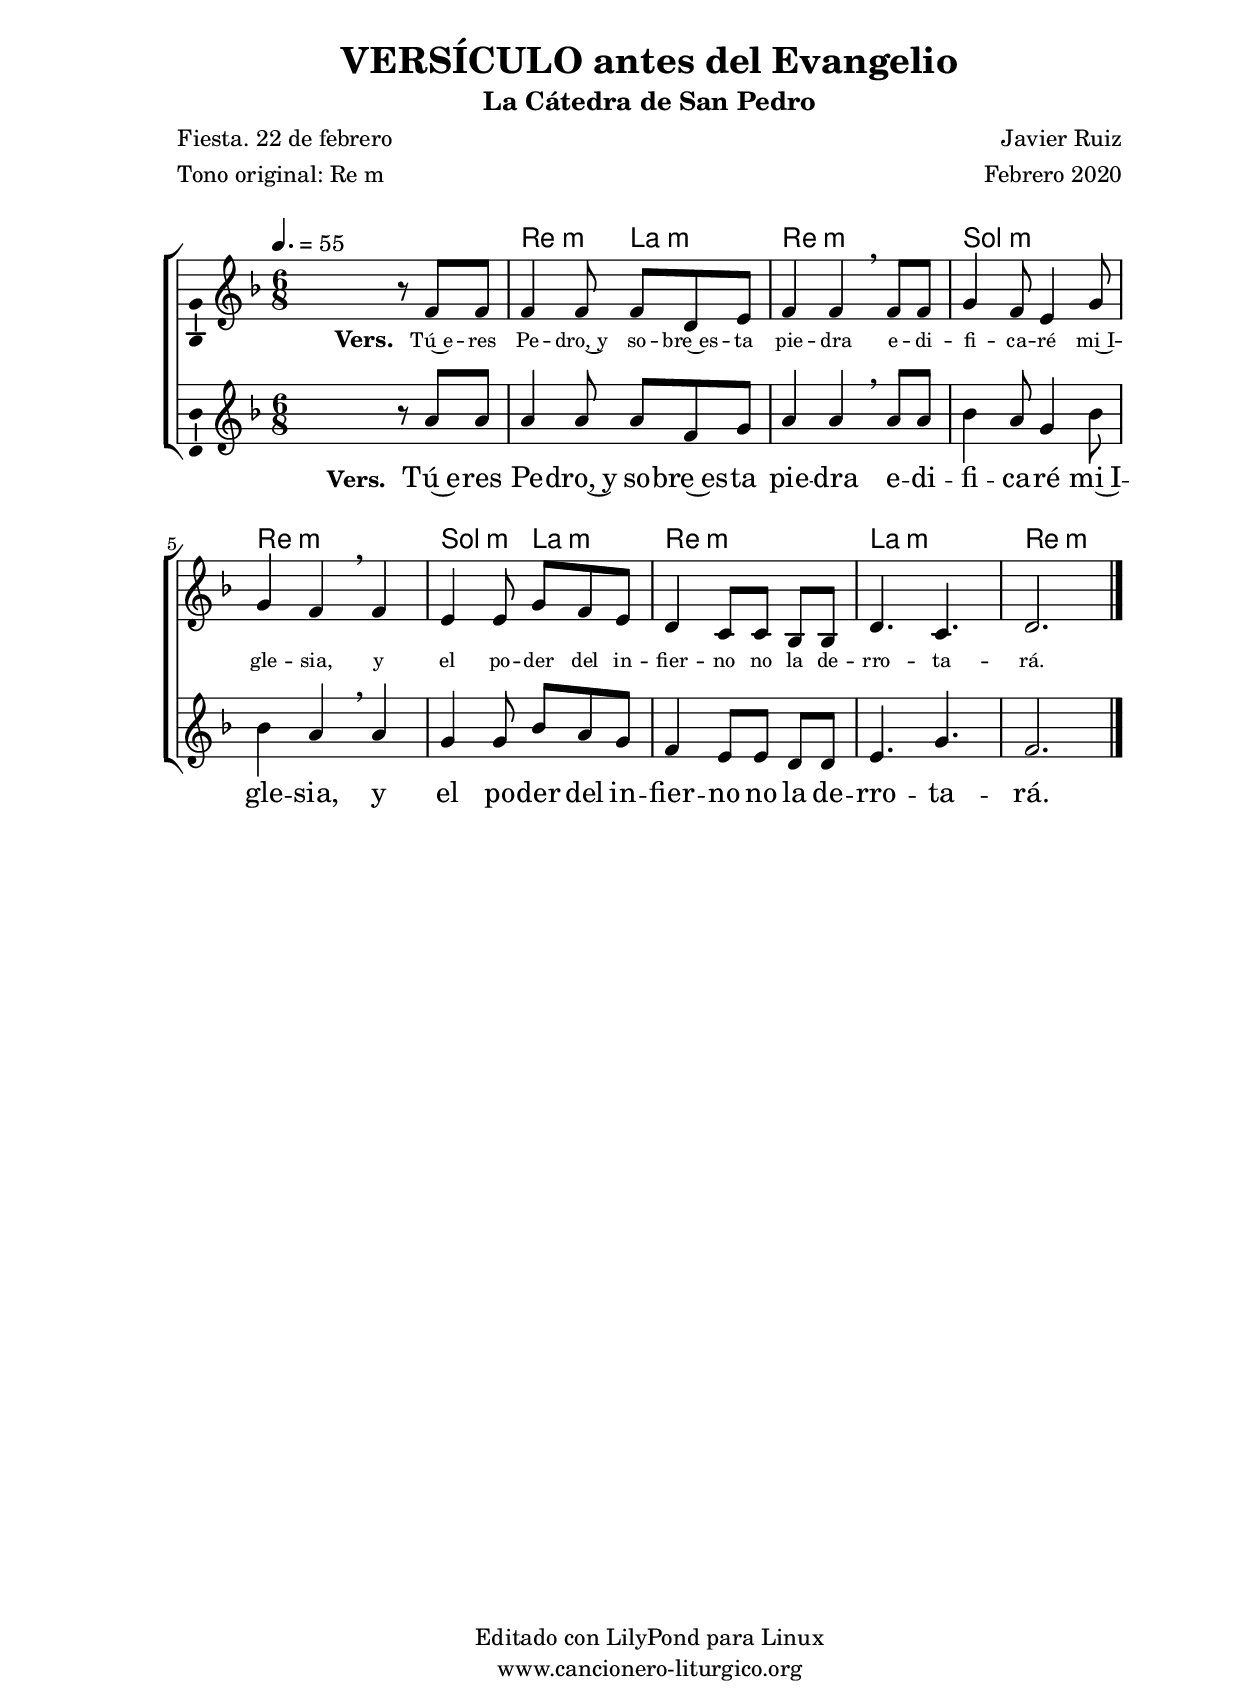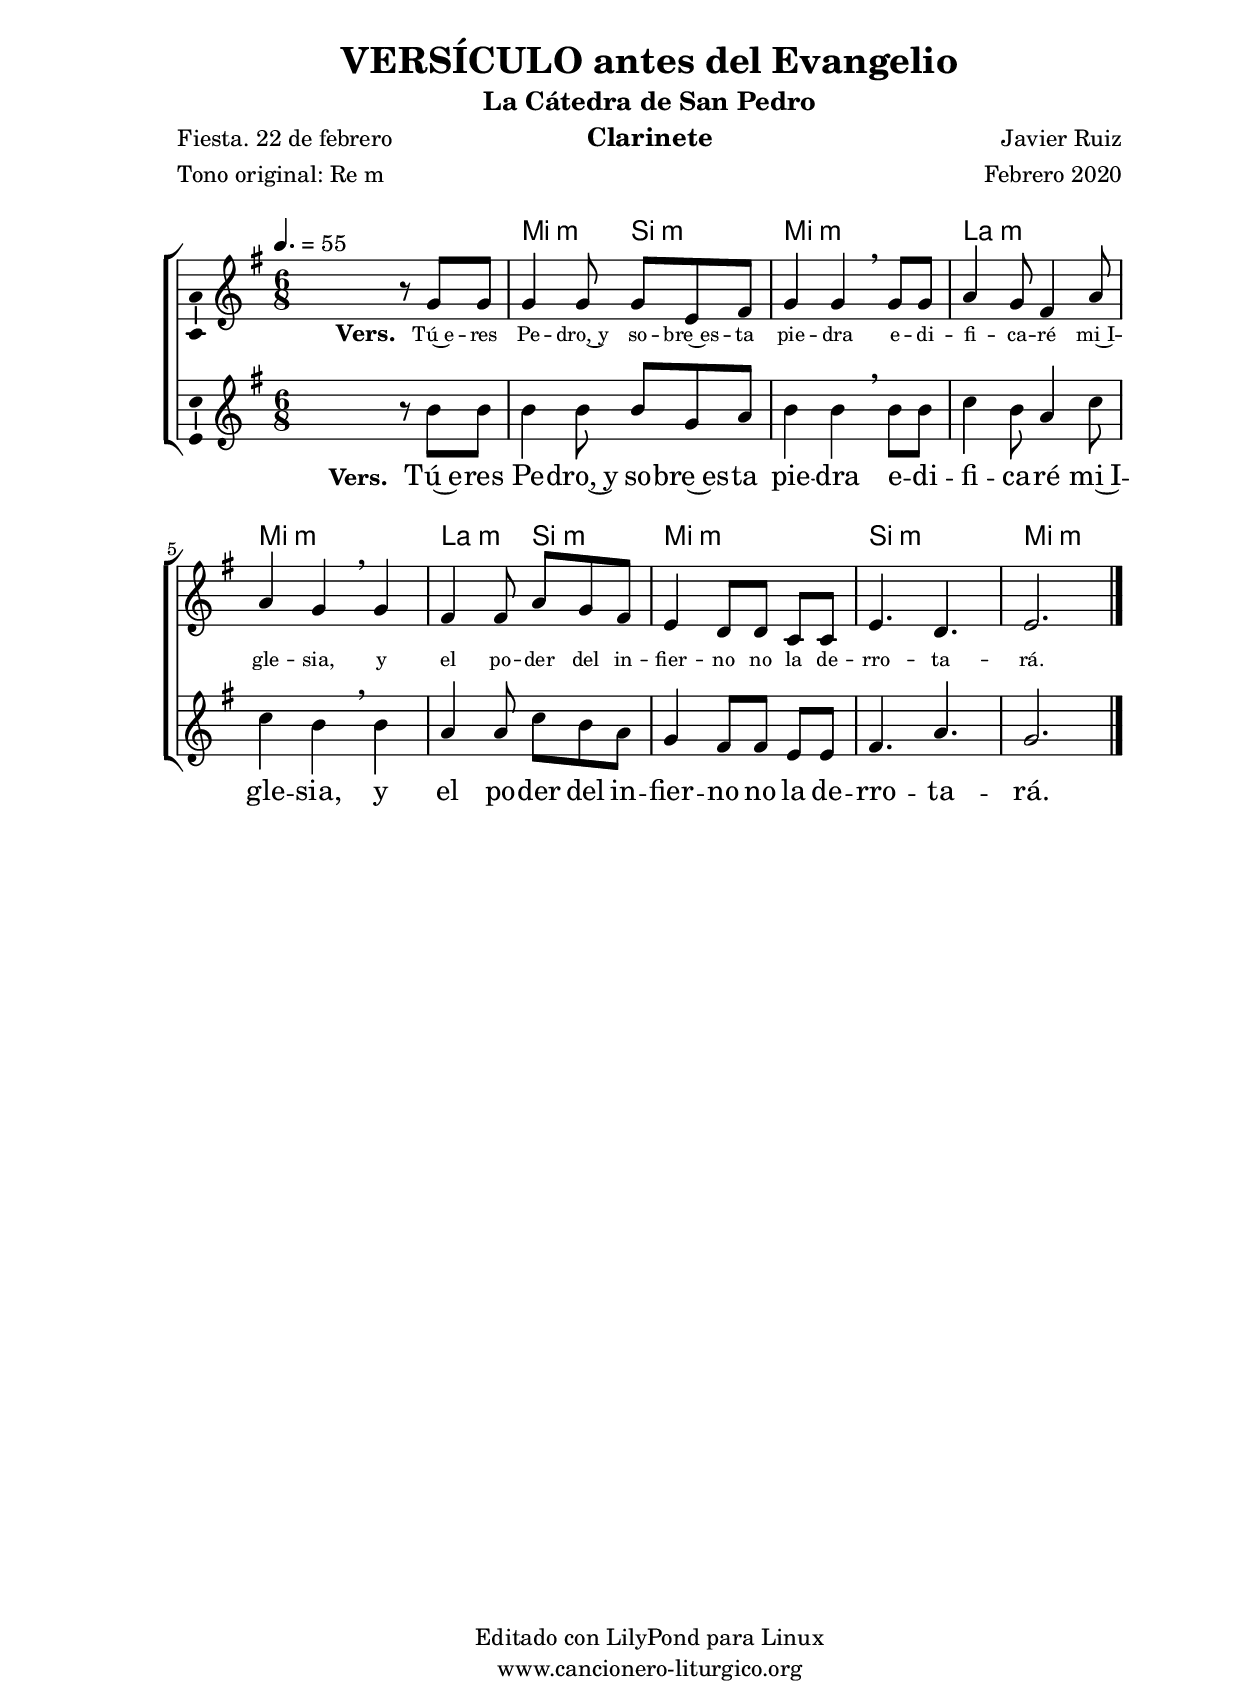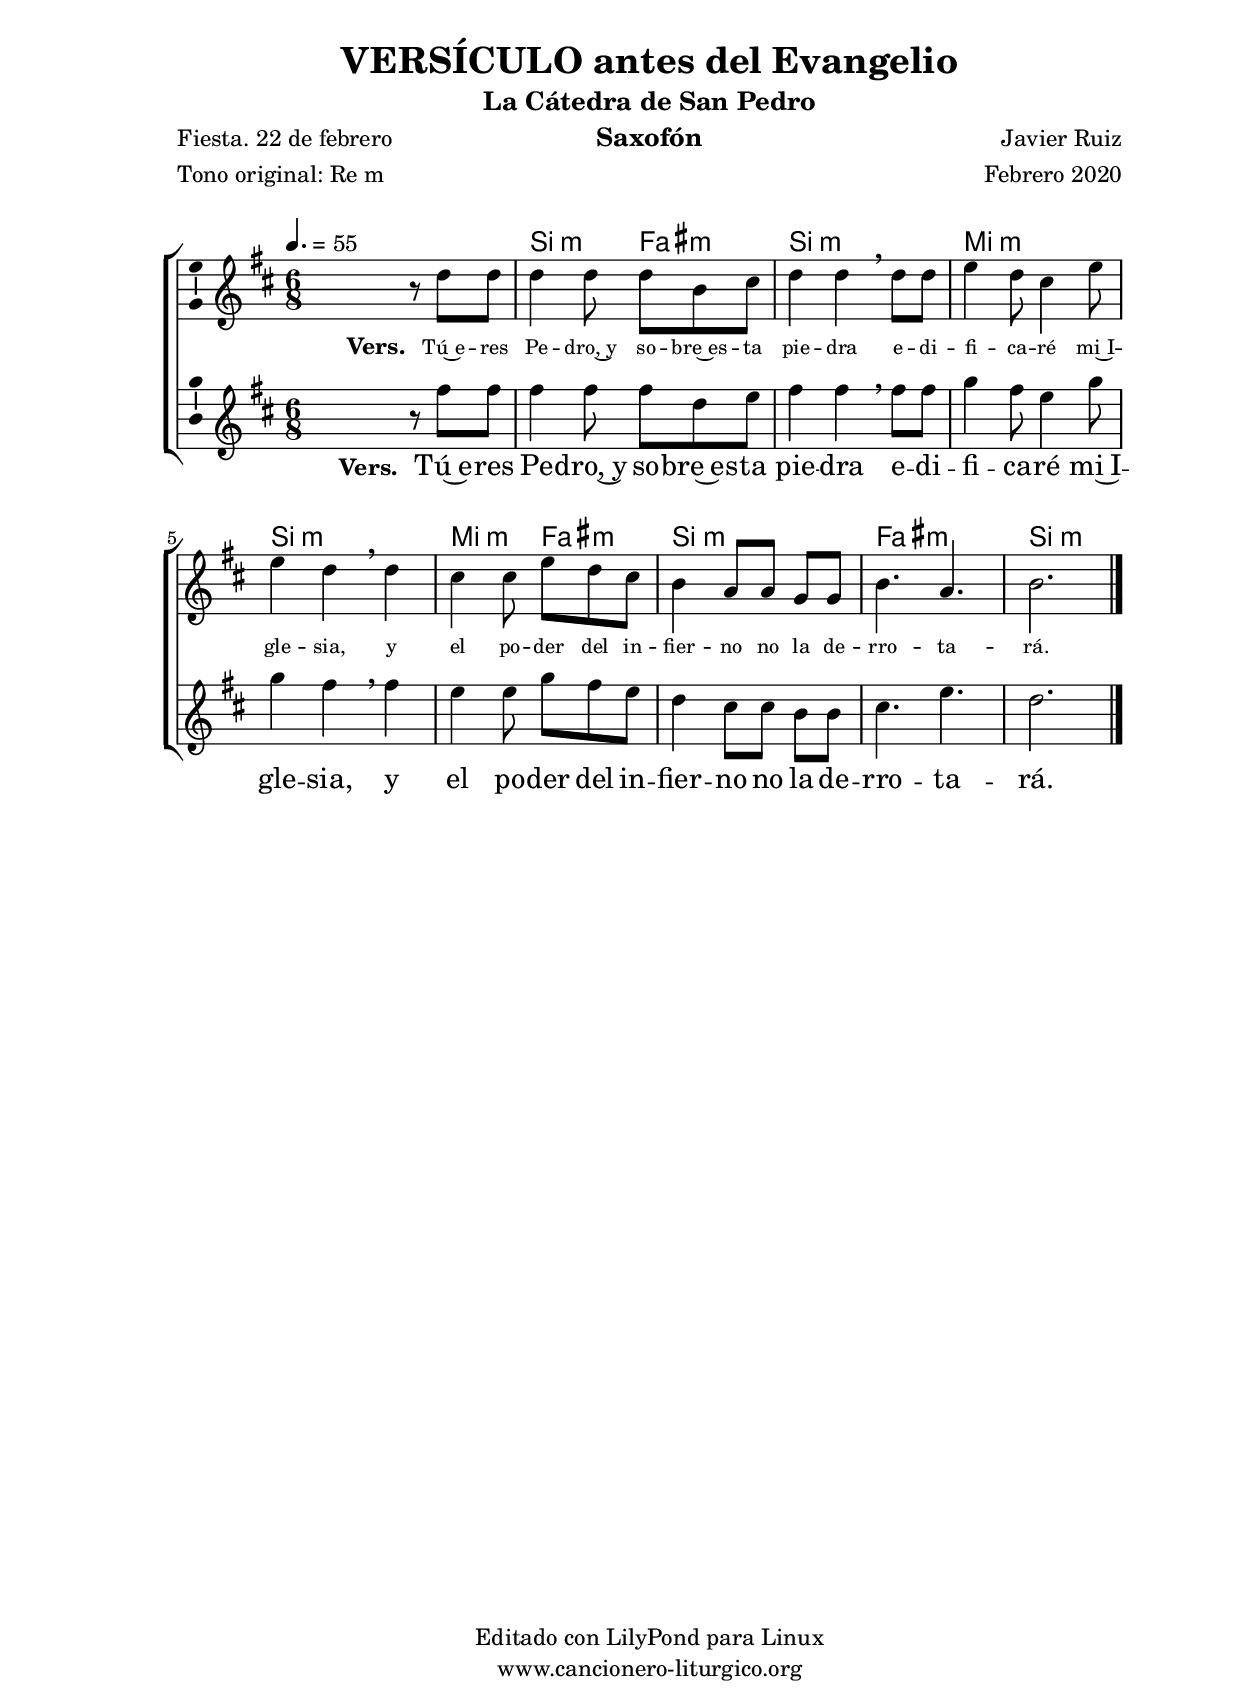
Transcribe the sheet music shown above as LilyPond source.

%
%para convertir .midi en .wav:
%timidity filename.midi -Ow -o finename.wav
%
%
%Para convertir de .wav a .mp3:
%lame -h -m j filename.wav
%
%
%para escuchar el midi:
%timidity nombrefichero.midi
%


%versión de lilypond para la que se ha escrito esta partitura:
\version "2.16.0"

	%Tamaño papel
	#(set-default-paper-size "a4")
	%Tamaño partitura
	#(set-global-staff-size 20)
	%No responde al pulsar sobre una nota
	#(ly:set-option 'point-and-click #f)

%parámetros del encabezamiento:
\header {
	title = "VERSÍCULO antes del Evangelio"
	subtitle = "La Cátedra de San Pedro"
	composer = "Javier Ruiz"
	poet = "Fiesta. 22 de febrero"
	meter = "Tono original: Re m"
	arranger = "Febrero 2020"
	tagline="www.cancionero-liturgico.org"
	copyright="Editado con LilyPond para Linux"
	tiempo = "Cuaresma"
	usos = "Aclamación"
	letra = "Tú eres Pedro, y sobre esta piedra edificaré mi Iglesia, y el poder del infierno no la derrotará."
	}

%parámetros asociados al papel:
\paper  {
	oddHeaderMarkup = \markup {\fill-line { \on-the-fly #not-first-page \fromproperty #'header:title \on-the-fly #not-first-page \fromproperty #'header:composer }}
	evenHeaderMarkup = \markup {\fill-line { \fromproperty #'header:composer \fromproperty #'header:title }}
	#(set-paper-size "a4")
	print-page-number = ##f
	first-page-number = 1
	print-first-page-number = ##f
%	head-separation = 3.0 \cm
	top-margin = 1.5 \cm
%	top-margin = 2.0 \cm
%%%	bottom-margin = 0.5\cm
	bottom-margin = 0.2\cm
	left-margin = 3.0 \cm
	line-width = 16.0 \cm 
	indent = 0\mm
	interscoreline = 2.\mm
	between-system-space = 15\mm
%	para que las partituras no llenen la hoja:
	ragged-bottom = ##t
%	idem para la última hoja:
	ragged-last-bottom = ##f
%	para que las partituras llenen el ancho del papel:
	ragged-last = ##f
	after-title-space = 2.5 \cm
%page-count=2
system-count=2

	%Flexible Vertical Spacing
%	markup-markup-spacing =
%	#'((basic-distance . 15) (minimum-distance . 15) (padding . 3))
	markup-system-spacing =
	#'((basic-distance . 15) (minimum-distance . 15) (padding . 3))
	system-system-spacing =
	#'((basic-distance . 15) (minimum-distance . 15) (padding . 3))
	score-system-spacing =
	#'((basic-distance . 15) (minimum-distance . 15) (padding . 5))
%	top-system-spacing = % header
%	#'((basic-distance . 8) (minimum-distance . 0) (padding . 0))
%	top-markup-spacing =
%	#'((basic-distance . 20) (minimum-distance . 20) (padding . 0))
	last-bottom-spacing = % footer
	#'((basic-distance . 5) (minimum-distance . 5) (padding . 0))
%	score-markup-spacing =
%	#'((basic-distance . 16) (minimum-distance . 13) (padding . 0))

	}


%parámetros que afectan a toda la partitura:
global =  {
	%clave de sol (G):
	\clef G
	%armadura:
%	\transpose ees f
	\key d \minor
	\tempo 4.=55
	\set Score.tempoHideNote = ##f
	}


acordes = {
	\italianChords
	\chordmode {
%	\transpose ees f
{

s2.
d4.:m a:m d2.:m g:m d:m g4.:m a:m d2.:m a2.:m d2.:m

	}
	}
}


melodiatrompeta = 
%	\transpose ees f
{

	\relative c''{
	\time 6/8

s4. r4.
r2.
f4 a g8 f
e4. g
f2.
r2.
d4 f e8 d
c4. e
f2.

}
	\bar "|."
	}


melodiatres = 
%	\transpose ees f
{

	\relative c''{
	\time 6/8

s4 s8 r8 f,8 f
f4 f8 f d e
f4 f \breathe f8 f
g4 f8 e4 g8
g4 f \breathe f
e4 e8 g f e
d4 c8 [c] \noBeam bes [bes]
d4. c
d2.

}

	\bar "|."
	}


melodiabajo = 
%	\transpose ees f
{

	%clave de fa (F):
	\clef F

	\relative c{
	\time 6/8

s4. r4 r8
d4 d8 a'4 a8
d,4 d e8 d
g4 g8 g f e
f4 e d
bes4 bes8 c4 c8
d4 d g8 f
e4 f8 g f e
d2.

}
	\bar "|."
	}


melodia = 
%	\transpose ees f
{

	\relative c'{
	\time 6/8

s4 s8 r8 a'8 a
a4 a8 a f g
a4 a \breathe a8 a
bes4 a8 g4 bes8
bes4 a \breathe a4
g4 g8 bes a g
f4 e8 [e] \noBeam d d
e4. g
f2.

}
	\bar "|."
	}


texto = \lyricmode {
\set stanza =#"Vers. " Tú~e -- res Pe -- dro,~y so -- bre~es -- ta pie -- dra
e -- di -- fi -- ca -- ré mi~I -- gle -- sia,
y el po -- der del in -- fier -- no no la de -- rro -- ta -- rá.

	}

textotres = \lyricmode {
\override LyricText #'font-size = #-1
\set stanza =#"Vers. " Tú~e -- res Pe -- dro,~y so -- bre~es -- ta pie -- dra
e -- di -- fi -- ca -- ré mi~I -- gle -- sia,
y el po -- der del in -- fier -- no no la de -- rro -- ta -- rá.

	}


acordesStaff = \context ChordNames = acordesStaff <<
	\set Staff.midiInstrument = #"choir aahs"
	\set Staff.midiMinimumVolume = #0.3
	\set Staff.midiMaximumVolume = #0.5
	\set chordChanges = ##f
	\acordes
	>>

voztrompetaStaff = \context Voice = voztrompetaStaff
<<
	\override Staff.StaffSymbol #'staff-space = #(magstep -0.35)
	\set Staff.midiInstrument = #"trumpet"
	\set Staff.midiMinimumVolume = #0.4
	\set Staff.midiMaximumVolume = #0.6
	\global
	\melodiatrompeta
	>>

voztresStaff = \context Voice = voztresStaff
\with {\consists "Ambitus_engraver"}
<<
%	\override Staff.StaffSymbol #'staff-space = #(magstep -0.35)
	\set Staff.midiInstrument = #"violin"
	\set Staff.midiMinimumVolume = #0.6
	\set Staff.midiMaximumVolume = #0.8
	\global
	\relative c' \melodiatres
	>>

vozStaff = \context Voice = vozStaff
\with {\consists "Ambitus_engraver"}
<<
%	\set Staff.instrumentName = ""
%	\set Staff.shortInstrumentName = ""
%	\set Staff.midiInstrument = #"clarinet"
%	\set Staff.midiInstrument = #"cello"
	\set Staff.midiInstrument = #"flute"
%	\set Staff.midiInstrument = #"electric guitar (jazz)"
%	\set Staff.midiInstrument = #"english horn"
%	\set Staff.midiInstrument = #"violin"
%	\set Staff.midiInstrument = #"glockenspiel"
	\set Staff.midiMinimumVolume = #0.8
	\set Staff.midiMaximumVolume = #1.0
	\global
	\melodia
	>>

vozbajoStaff = \context Voice = vozbajoStaff
<<
	\override Staff.StaffSymbol #'staff-space = #(magstep -0.35)
	\set Staff.midiInstrument = #"english horn"
	\set Staff.midiMinimumVolume = #0.6
	\set Staff.midiMaximumVolume = #0.8
	\global
	\melodiabajo
	>>

textoStaff = \context Lyrics = textoStaff <<
	\lyricsto vozStaff \texto
	>>

textotresStaff = \context Lyrics = textotresStaff <<
	\lyricsto voztresStaff \textotres
	>>


\book {
	\score {
		<<
		\context ChoirStaff {
%			\override StaffGroup.SystemStartBracket #'collapse-height = #1
%			\override Score.SystemStartBar #'collapse-height = #1
			<<
			\acordesStaff
%			\voztrompetaStaff
			\voztresStaff
			\textotresStaff
			\vozStaff
			\textoStaff
%			\vozbajoStaff
			>>
			}
		>>
		\layout {
	    		\context {
				\Lyrics
				\override LyricText #'font-size = #2
				}
	   		 \context {
				\Score
				\override StaffSymbol #'staff-space = #(magstep +3)
				}
			}
		}
	\score {
		\unfoldRepeats
		<<
		\context ChoirStaff {
			<<
			\acordesStaff
			\voztrompetaStaff
			\voztresStaff
			\vozStaff
			\vozbajoStaff
			>>
			}
		>>
		\midi {
	  		\context {
	  			\Score
				tempoWholesPerMinute = #(ly:make-moment 70 4)
				}
			}
		}
	}

%Partitura para clarinete
#(define output-suffix "C")
\book {
	\header{
		instrument = "Clarinete"
		}
	\score {
		<<
		\context ChoirStaff {
%			\override StaffGroup.SystemStartBracket #'collapse-height = #1
%			\override Score.SystemStartBar #'collapse-height = #1
\transpose c d
			<<
			\acordesStaff
%			\voztrompetaStaff
			\voztresStaff
			\textotresStaff
			\vozStaff
			\textoStaff
%			\vozbajoStaff
			>>
			}
		>>
		\layout {
	    		\context {
				\Lyrics
				\override LyricText #'font-size = #2
				}
	   		 \context {
				\Score
				\override StaffSymbol #'staff-space = #(magstep +3)
				}
			}
		}
	}

%Partitura para saxofón
#(define output-suffix "S")
\book {
	\header{
		instrument = "Saxofón"
		}
	\score {
		<<
		\context ChoirStaff {
%			\override StaffGroup.SystemStartBracket #'collapse-height = #1
%			\override Score.SystemStartBar #'collapse-height = #1
\transpose c a
			<<
			\acordesStaff
%			\voztrompetaStaff
			\voztresStaff
			\textotresStaff
			\vozStaff
			\textoStaff
%			\vozbajoStaff
			>>
			}
		>>
		\layout {
	    		\context {
				\Lyrics
				\override LyricText #'font-size = #2
				}
	   		 \context {
				\Score
				\override StaffSymbol #'staff-space = #(magstep +3)
				}
			}
		}
	}


